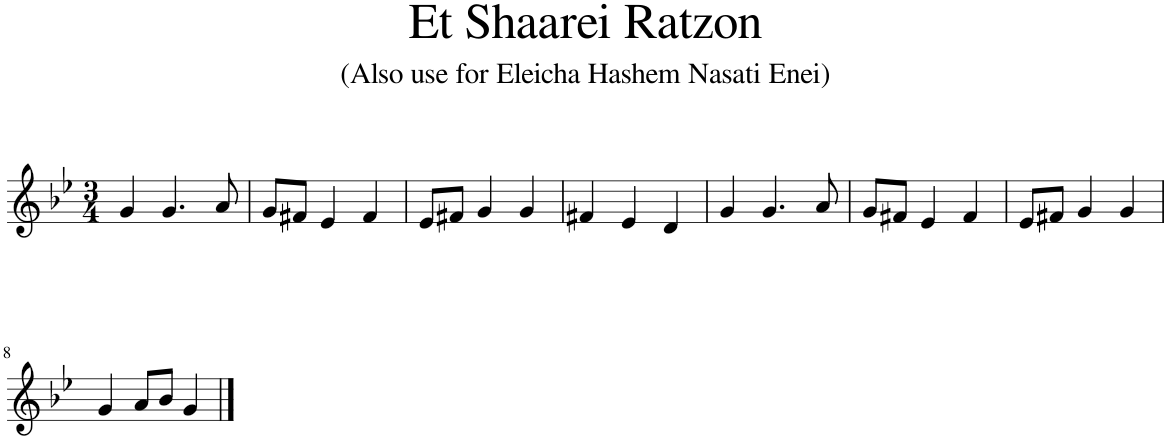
**kern
*part1
*staff1
*I"Bb Trumpet
*I'Bb Tpt.
*clefG2
*Trd1c2
*k[b-e-]
*M3/4
=1
4g/
4.g/
8a/
=2
8g/L
8f#X/J
4e-/
4f#/
=3
8e-/L
8f#X/J
4g/
4g/
=4
4f#X/
4e-/
4d/
=5
4g/
4.g/
8a/
=6
8g/L
8f#X/J
4e-/
4f#/
=7
8e-/L
8f#X/J
4g/
4g/
!!LO:LB:g=z
=8
4g/
8a/L
8b-/J
4g/
==
*-
